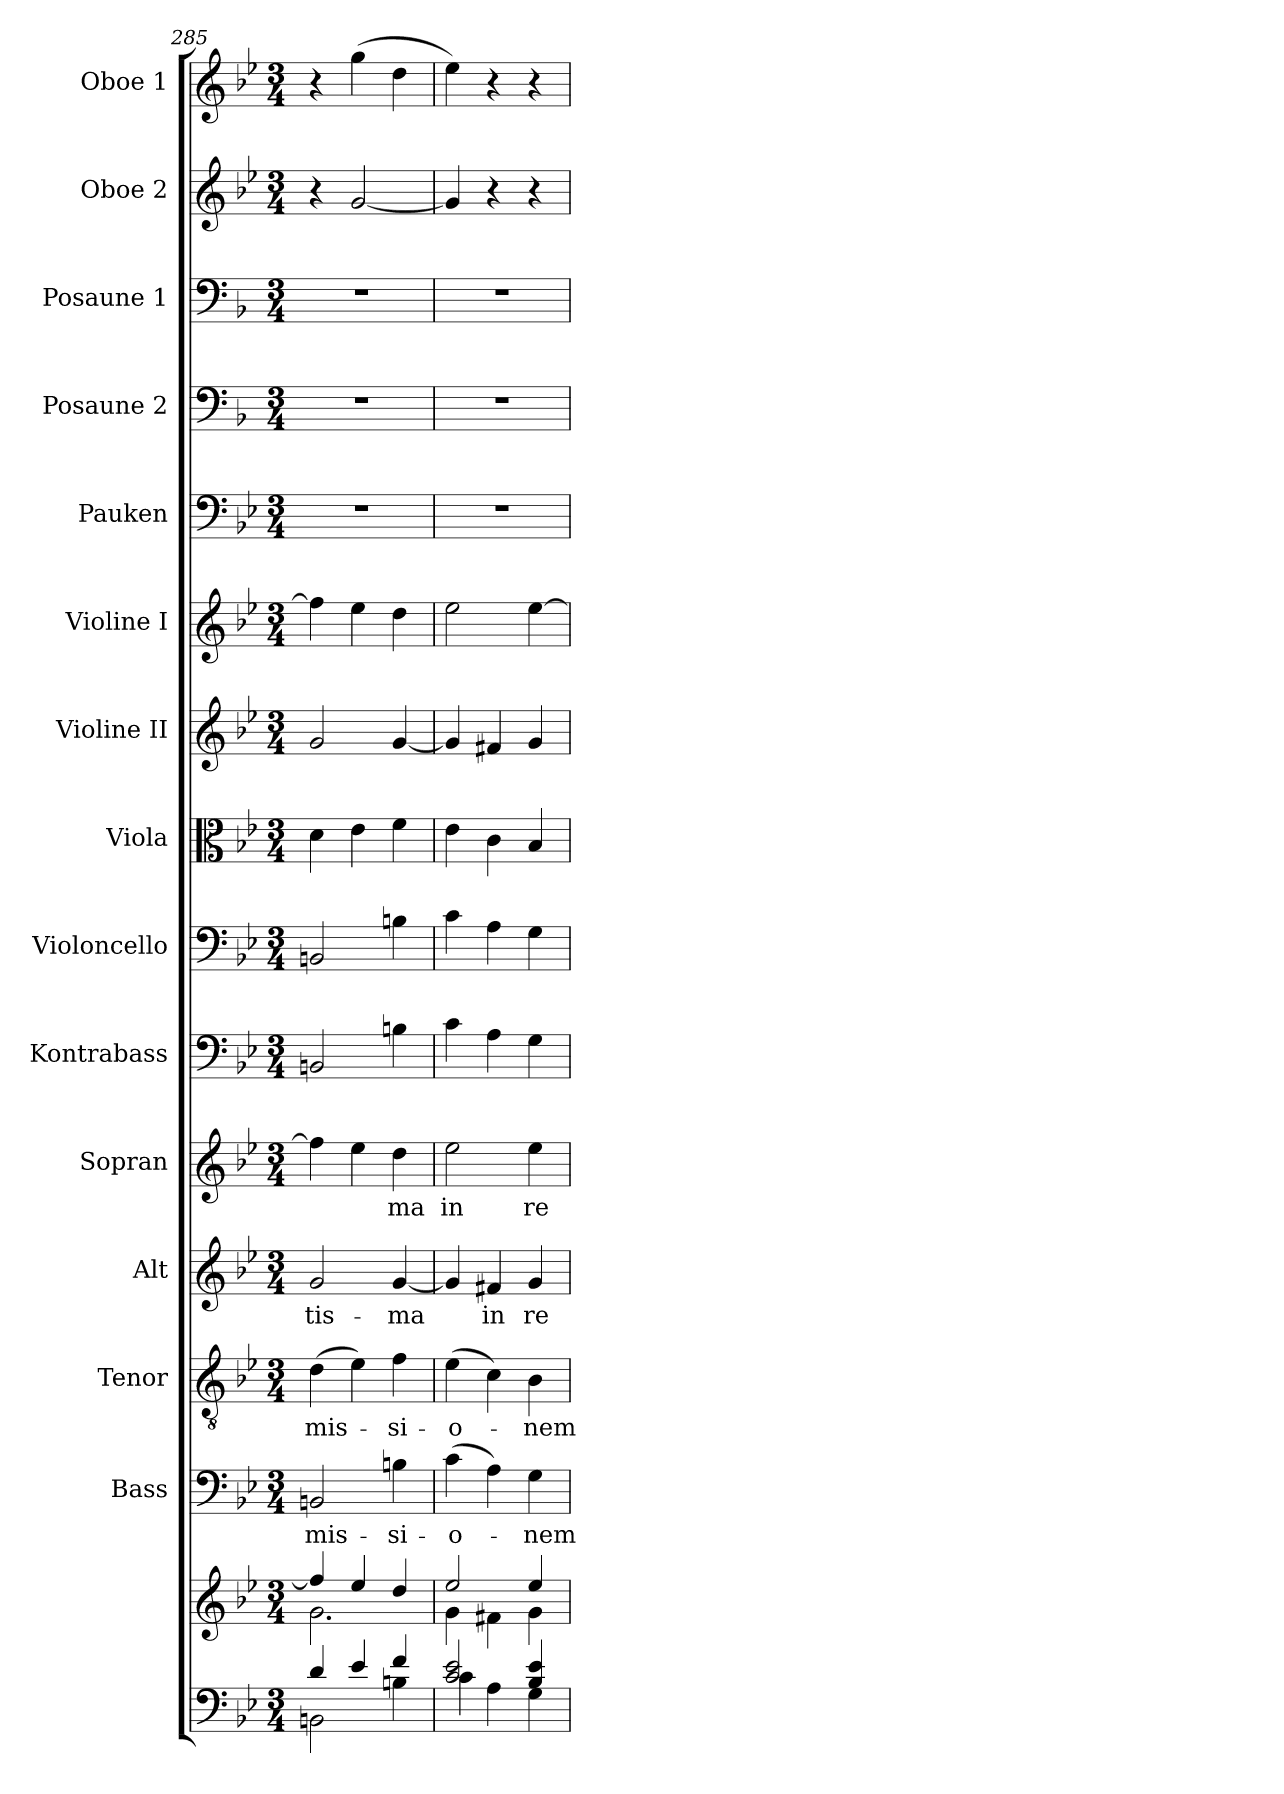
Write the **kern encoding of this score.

**kern	**kern	**kern	**text	**kern	**text	**kern	**text	**kern	**text	**kern	**kern	**kern	**kern	**kern	**kern	**kern	**kern	**kern	**kern
*part15	*part15	*part14	*part14	*part13	*part13	*part12	*part12	*part11	*part11	*part10	*part9	*part8	*part7	*part6	*part5	*part4	*part3	*part2	*part1
*staff16	*staff15	*staff14	*staff14	*staff13	*staff13	*staff12	*staff12	*staff11	*staff11	*staff10	*staff9	*staff8	*staff7	*staff6	*staff5	*staff4	*staff3	*staff2	*staff1
*	*	*I"Bass	*	*I"Tenor	*	*I"Alt	*	*I"Sopran	*	*I"Kontrabass	*I"Violoncello	*I"Viola	*I"Violine II	*I"Violine I	*I"Pauken	*I"Posaune 2	*I"Posaune 1	*I"Oboe 2	*I"Oboe 1
*	*	*I'B.	*	*I'T.	*	*I'A.	*	*I'S.	*	*I'Kb.	*I'Vc.	*I'Vla.	*I'Vl. II	*I'Vl. I	*I'Pk.	*I'Pos. 2	*I'Pos. 1	*I'Ob. 2	*I'Ob. 1
*clefF4	*clefG2	*clefF4	*	*clefGv2	*	*clefG2	*	*clefG2	*	*clefF4	*clefF4	*clefC3	*clefG2	*clefG2	*clefF4	*clefF4	*clefF4	*clefG2	*clefG2
*	*	*	*	*	*	*	*	*	*	*ITrd7c12	*	*	*	*	*	*ITrd4c7	*ITrd4c7	*	*
*k[b-e-]	*k[b-e-]	*k[b-e-]	*	*k[b-e-]	*	*k[b-e-]	*	*k[b-e-]	*	*k[b-e-]	*k[b-e-]	*k[b-e-]	*k[b-e-]	*k[b-e-]	*k[b-e-]	*k[b-e-]	*k[b-e-]	*k[b-e-]	*k[b-e-]
*B-:	*B-:	*B-:	*	*B-:	*	*B-:	*	*B-:	*	*B-:	*B-:	*B-:	*B-:	*B-:	*B-:	*B-:	*B-:	*B-:	*B-:
*M3/4	*M3/4	*M3/4	*	*M3/4	*	*M3/4	*	*M3/4	*	*M3/4	*M3/4	*M3/4	*M3/4	*M3/4	*M3/4	*M3/4	*M3/4	*M3/4	*M3/4
=285	=285	=285	=285	=285	=285	=285	=285	=285	=285	=285	=285	=285	=285	=285	=285	=285	=285	=285	=285
*^	*^	*	*	*	*	*	*	*	*	*	*	*	*	*	*	*	*	*	*
!	!	!	!	!	!LO:LY:b	!	!LO:LY:b	!	!LO:LY:b	!	!	!	!	!	!	!	!	!	!	!	!
4d/	2BBn\	4ff/]	2.g\	2BBn/	-mis-	(>4d\	-mis-	2g/	-tis-	4ff\]	.	2BBBn/	2BBn/	4d\	2g/	4ff\]	2.r	2.r	2.r	4r	4r
4e-/	.	4ee-/	.	.	.	4e-\)	.	.	.	4ee-\	.	.	.	4e-\	.	4ee-\	.	.	.	[2g/	(>4gg\
!	!	!	!	!	!LO:LY:b	!	!LO:LY:b	!	!LO:LY:b	!	!LO:LY:b	!	!	!	!	!	!	!	!	!	!
4f/	4Bn\	4dd/	.	4Bn\	-si-	4f\	-si-	[4g/	-ma	4dd\	-ma	4BBn\	4Bn\	4f\	[4g/	4dd\	.	.	.	.	4dd\
=286	=286	=286	=286	=286	=286	=286	=286	=286	=286	=286	=286	=286	=286	=286	=286	=286	=286	=286	=286	=286	=286
!	!	!	!	!	!LO:LY:b	!	!LO:LY:b	!	!	!	!LO:LY:b	!	!	!	!	!	!	!	!	!	!
2c/ 2e-/	4c\	2ee-/	4g\	(>4c\	-o-	(>4e-\	-o-	4g/]	.	2ee-\	in	4C\	4c\	4e-\	4g/]	2ee-\	2.r	2.r	2.r	4g/]	4ee-\)
!	!	!	!	!	!	!	!	!	!LO:LY:b	!	!	!	!	!	!	!	!	!	!	!	!
.	4A\	.	4f#X\	4A\)	.	4c\)	.	4f#X/	in	.	.	4AA\	4A\	4c\	4f#X/	.	.	.	.	4r	4r
!	!	!	!	!	!LO:LY:b	!	!LO:LY:b	!	!LO:LY:b	!	!LO:LY:b	!	!	!	!	!	!	!	!	!	!
4B-/ 4e-/	4G\	4ee-/	4g\	4G\	-nem	4B-\	-nem	4g/	re-	4ee-\	re-	4GG\	4G\	4B-/	4g/	[4ee-\	.	.	.	4r	4r
*v	*v	*	*	*	*	*	*	*	*	*	*	*	*	*	*	*	*	*	*	*	*
*	*v	*v	*	*	*	*	*	*	*	*	*	*	*	*	*	*	*	*	*	*
=	=	=	=	=	=	=	=	=	=	=	=	=	=	=	=	=	=	=	=
*-	*-	*-	*-	*-	*-	*-	*-	*-	*-	*-	*-	*-	*-	*-	*-	*-	*-	*-	*-
